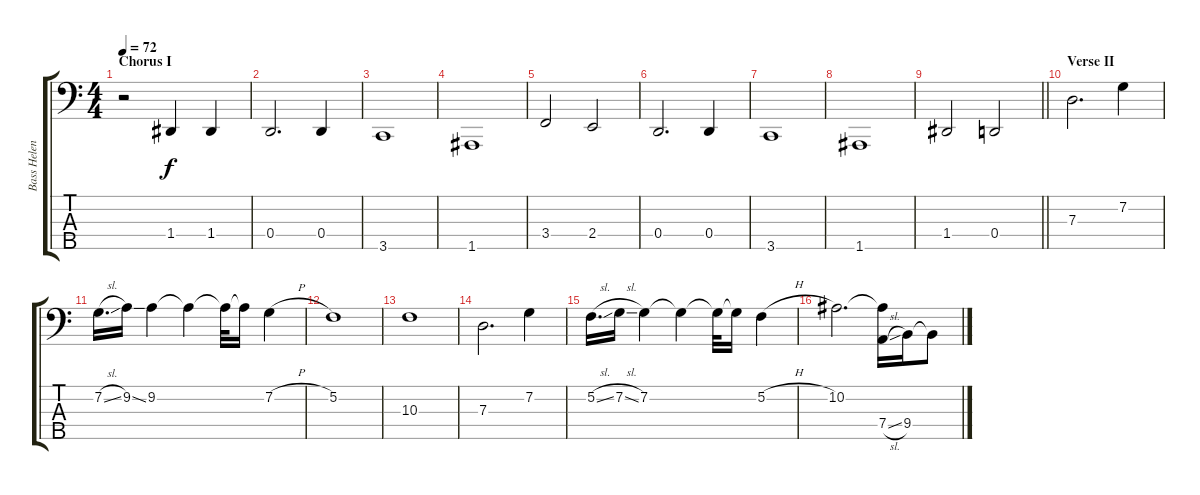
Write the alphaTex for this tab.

\track ("Bass Helen" "Bass Helen") {instrument electricbasspick}
\staff {score tabs}
\tuning (F2 C2 G1 D1 A0) {hide}
\ts (4 4)
\section ("" "Chorus I")
\tempo 72
\clef f4
\ks c
r.2{dy f} 1.4.4 1.4.4 |
0.4.2{d} 0.4.4 |
3.5.1 |
1.5.1 |
3.4.2 2.4.2 |
0.4.2{d} 0.4.4 |
3.5.1 |
1.5.1 |
\barLineRight lightlight
1.4.2 0.4.2 |
\section ("" "Verse II")
7.3.2{d} 7.2.4 |
7.2{sl}.16{d} 9.2{ss}.16 9.2.4 9.2{t}.4 9.2{t}.32 9.2{t}.16 7.2{h}.4 |
5.2.1 |
10.3.1 |
7.3.2{d} 7.2.4 |
5.2{sl}.16{d} 7.2{sl}.16 7.2.4 7.2{t}.4 7.2{t}.32 7.2{t}.16 5.2{h}.4 |
10.2.2{d} (10.2{t} 7.4{sl}).16 9.4.16 9.4{t}.8
